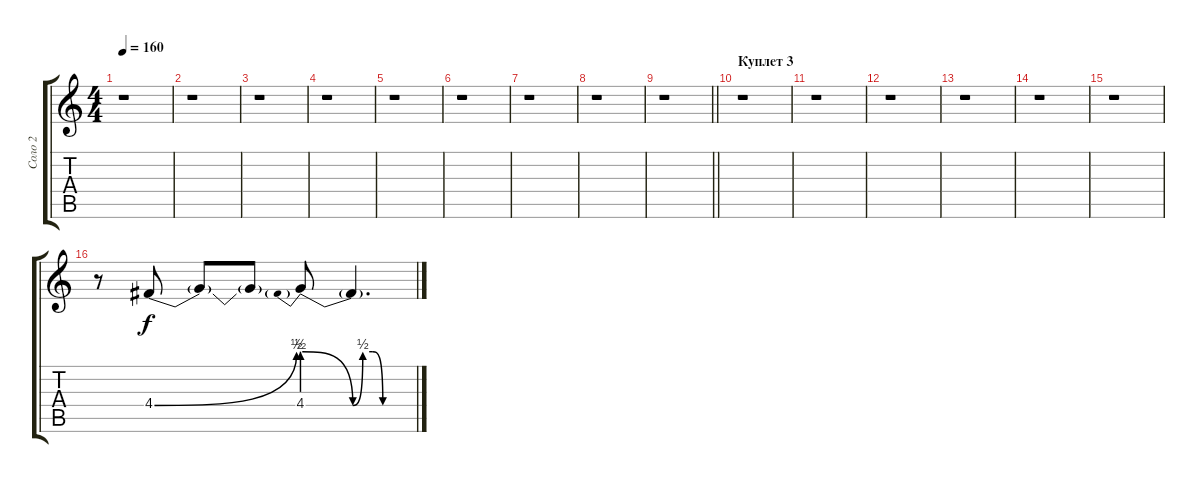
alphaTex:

\track ("Соло 2" "Соло 2") {instrument overdrivenguitar}
\staff {score tabs}
\tuning (E4 B3 G3 D3 A2 E2) {hide}
\ts (4 4)
\tempo 160
\clef g2
\ks c
r.1{dy f} |
r.1 |
r.1 |
r.1 |
r.1 |
r.1 |
r.1 |
r.1 |
\barLineRight lightlight
r.1 |
\section ("" "Куплет 3")
r.1 |
r.1 |
r.1 |
r.1 |
r.1 |
r.1 |
r.8 4.4{be (bend 0 0 60 2)}.8 4.4{t}.8 4.4{t}.8 4.4{be (prebendrelease 0 2 60 0)}.8 4.4{be (custom 0 0 10 2 20 2 30 0 60 0) t}.4{d}
